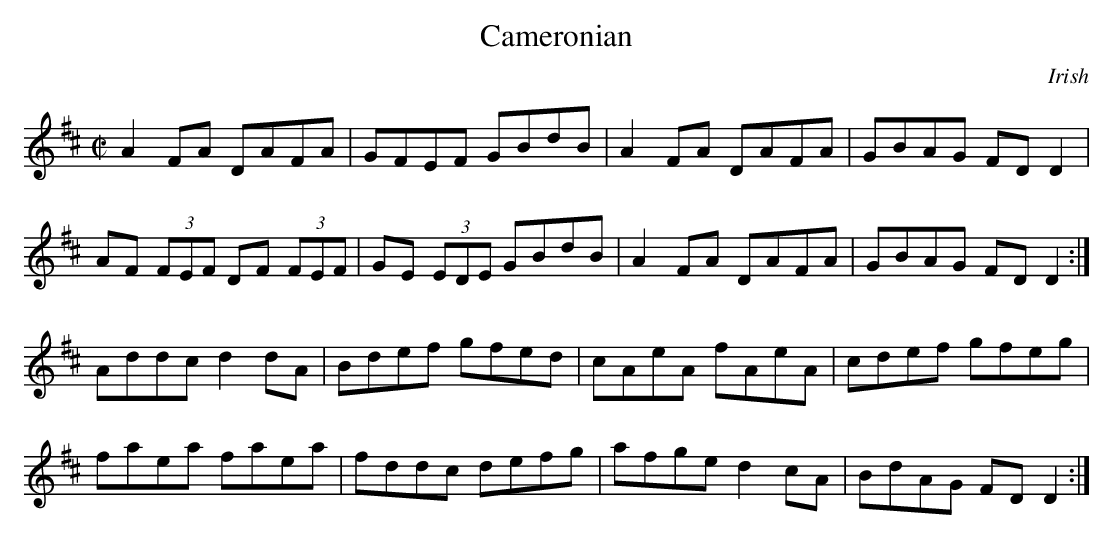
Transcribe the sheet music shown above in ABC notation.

X:1
T:Cameronian
M:C|
K:D
A2 FA DAFA | GFEF GBdB | A2 FA DAFA | GBAG FD D2 |
AF (3FEF DF (3FEF | GE (3EDE GBdB | A2 FA DAFA | GBAG FD D2 :|
Addc d2 dA | Bdef gfed | cAeA fAeA | cdef gfeg |
faea faea | fddc defg | afge d2 cA | BdAG FD D2 :|
